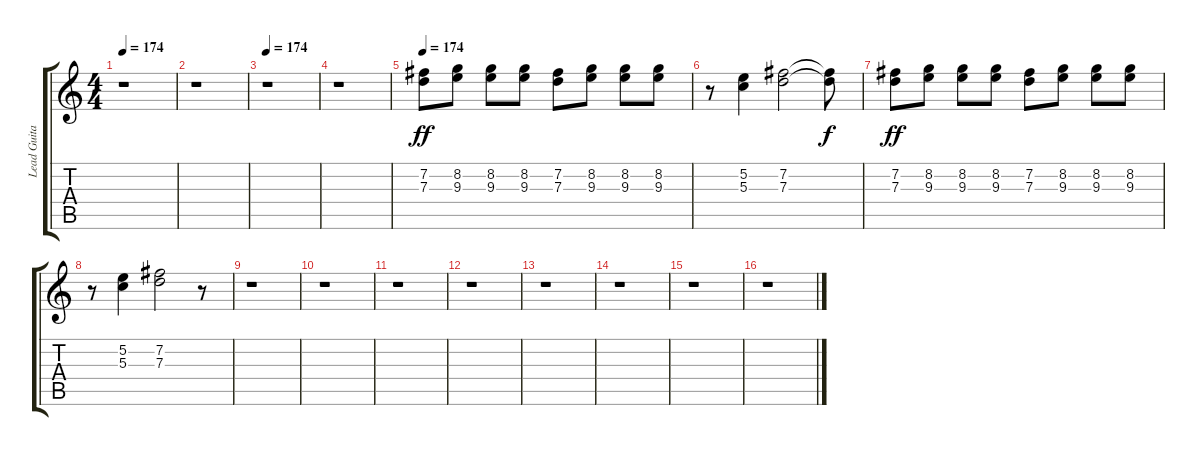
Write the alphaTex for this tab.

\track ("Lead Guitar" "Lead Guita") {instrument overdrivenguitar}
\staff {score tabs}
\tuning (E4 B3 G3 D3 A2 E2) {hide}
\ts (4 4)
\tempo 174
\clef g2
\ks c
r.1{dy ff instrument overdrivenguitar} |
r.1 |
\tempo 174
r.1 |
r.1 |
\tempo 174
(7.2 7.3).8 (8.2 9.3).8 (8.2 9.3).8 (8.2 9.3).8 (7.2 7.3).8 (8.2 9.3).8 (8.2 9.3).8 (8.2 9.3).8 |
r.8 (5.2 5.3).4 (7.2 7.3).2 (7.2{t} 7.3{t}).8{dy f} |
(7.2 7.3).8{dy ff} (8.2 9.3).8 (8.2 9.3).8 (8.2 9.3).8 (7.2 7.3).8 (8.2 9.3).8 (8.2 9.3).8 (8.2 9.3).8 |
r.8 (5.2 5.3).4 (7.2 7.3).2 r.8 |
r.1 |
r.1 |
r.1 |
r.1 |
r.1 |
r.1 |
r.1 |
r.1
